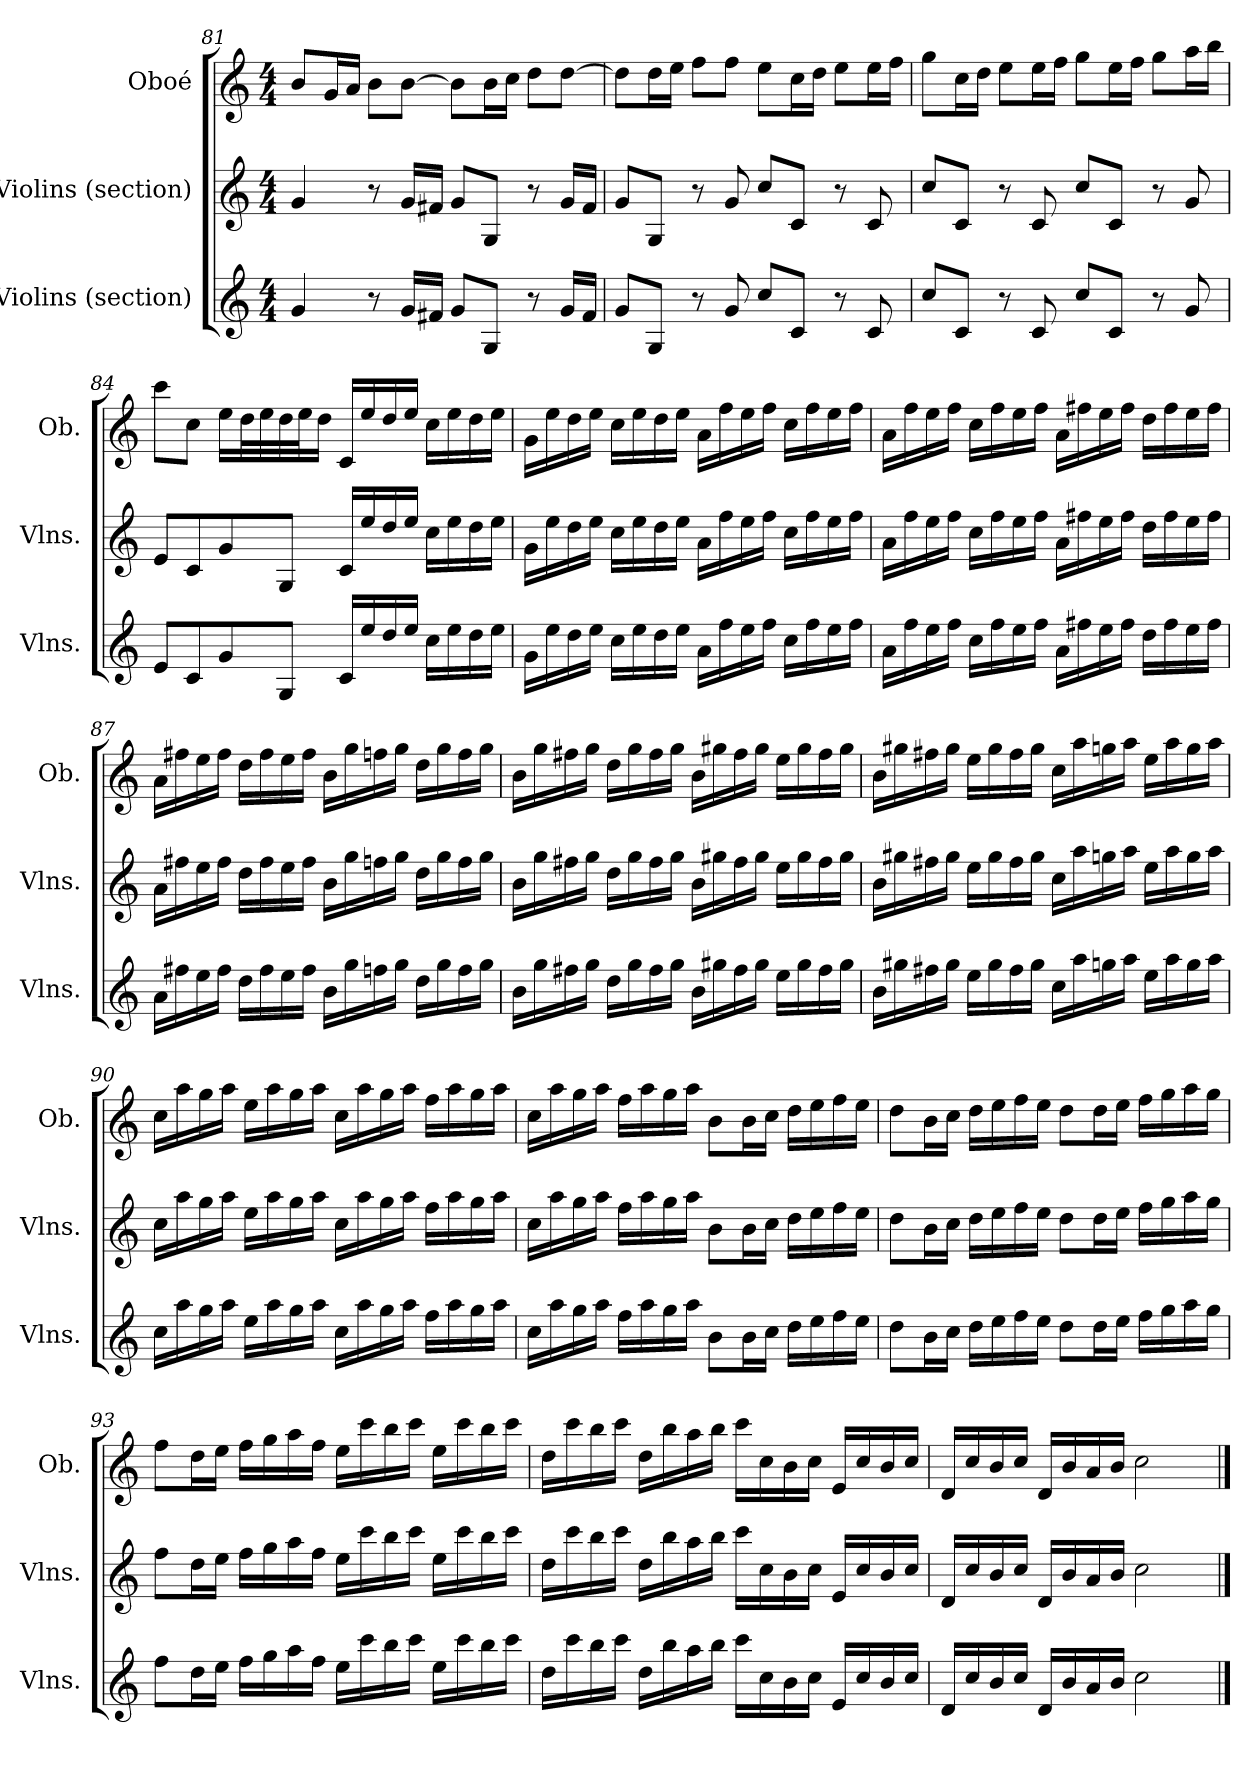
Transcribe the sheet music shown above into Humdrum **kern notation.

**kern	**kern	**kern
*part3	*part2	*part1
*staff3	*staff2	*staff1
*I"Violins (section)	*I"Violins (section)	*I"Oboé
*I'Vlns.	*I'Vlns.	*I'Ob.
*clefG2	*clefG2	*clefG2
*k[]	*k[]	*k[]
*M4/4	*M4/4	*M4/4
=81	=81	=81
4g/	4g/	8b/L
.	.	16g/L
.	.	16a/JJ
8r	8r	8b\L
16g/LL	16g/LL	[8b\J
16f#X/JJ	16f#X/JJ	.
8g/L	8g/L	8b\L]
8G/J	8G/J	16b\L
.	.	16cc\JJ
8r	8r	8dd\L
16g/LL	16g/LL	[8dd\J
16f#/JJ	16f#/JJ	.
=82	=82	=82
8g/L	8g/L	8dd\L]
8G/J	8G/J	16dd\L
.	.	16ee\JJ
8r	8r	8ff\L
8g/	8g/	8ff\J
8cc/L	8cc/L	8ee\L
8c/J	8c/J	16cc\L
.	.	16dd\JJ
8r	8r	8ee\L
8c/	8c/	16ee\L
.	.	16ff\JJ
!!LO:PB:g=z
=83	=83	=83
8cc/L	8cc/L	8gg\L
8c/J	8c/J	16cc\L
.	.	16dd\JJ
8r	8r	8ee\L
8c/	8c/	16ee\L
.	.	16ff\JJ
8cc/L	8cc/L	8gg\L
8c/J	8c/J	16ee\L
.	.	16ff\JJ
8r	8r	8gg\L
8g/	8g/	16aa\L
.	.	16bb\JJ
=84	=84	=84
8e/L	8e/L	8ccc\L
8c/	8c/	8cc\J
8g/	8g/	16ee\LL
.	.	32dd\L
.	.	32ee\
8G/J	8G/J	32dd\
.	.	32ee\J
.	.	16dd\JJ
16c/LL	16c/LL	16c/LL
16ee/	16ee/	16ee/
16dd/	16dd/	16dd/
16ee/JJ	16ee/JJ	16ee/JJ
16cc\LL	16cc\LL	16cc\LL
16ee\	16ee\	16ee\
16dd\	16dd\	16dd\
16ee\JJ	16ee\JJ	16ee\JJ
!!LO:LB:g=z
=85	=85	=85
16g\LL	16g\LL	16g\LL
16ee\	16ee\	16ee\
16dd\	16dd\	16dd\
16ee\JJ	16ee\JJ	16ee\JJ
16cc\LL	16cc\LL	16cc\LL
16ee\	16ee\	16ee\
16dd\	16dd\	16dd\
16ee\JJ	16ee\JJ	16ee\JJ
16a\LL	16a\LL	16a\LL
16ff\	16ff\	16ff\
16ee\	16ee\	16ee\
16ff\JJ	16ff\JJ	16ff\JJ
16cc\LL	16cc\LL	16cc\LL
16ff\	16ff\	16ff\
16ee\	16ee\	16ee\
16ff\JJ	16ff\JJ	16ff\JJ
=86	=86	=86
16a\LL	16a\LL	16a\LL
16ff\	16ff\	16ff\
16ee\	16ee\	16ee\
16ff\JJ	16ff\JJ	16ff\JJ
16cc\LL	16cc\LL	16cc\LL
16ff\	16ff\	16ff\
16ee\	16ee\	16ee\
16ff\JJ	16ff\JJ	16ff\JJ
16a\LL	16a\LL	16a\LL
16ff#X\	16ff#X\	16ff#X\
16ee\	16ee\	16ee\
16ff#\JJ	16ff#\JJ	16ff#\JJ
16dd\LL	16dd\LL	16dd\LL
16ff#\	16ff#\	16ff#\
16ee\	16ee\	16ee\
16ff#\JJ	16ff#\JJ	16ff#\JJ
!!LO:LB:g=z
=87	=87	=87
16a\LL	16a\LL	16a\LL
16ff#X\	16ff#X\	16ff#X\
16ee\	16ee\	16ee\
16ff#\JJ	16ff#\JJ	16ff#\JJ
16dd\LL	16dd\LL	16dd\LL
16ff#\	16ff#\	16ff#\
16ee\	16ee\	16ee\
16ff#\JJ	16ff#\JJ	16ff#\JJ
16b\LL	16b\LL	16b\LL
16gg\	16gg\	16gg\
16ffn\	16ffn\	16ffn\
16gg\JJ	16gg\JJ	16gg\JJ
16dd\LL	16dd\LL	16dd\LL
16gg\	16gg\	16gg\
16ff\	16ff\	16ff\
16gg\JJ	16gg\JJ	16gg\JJ
=88	=88	=88
16b\LL	16b\LL	16b\LL
16gg\	16gg\	16gg\
16ff#X\	16ff#X\	16ff#X\
16gg\JJ	16gg\JJ	16gg\JJ
16dd\LL	16dd\LL	16dd\LL
16gg\	16gg\	16gg\
16ff#\	16ff#\	16ff#\
16gg\JJ	16gg\JJ	16gg\JJ
16b\LL	16b\LL	16b\LL
16gg#X\	16gg#X\	16gg#X\
16ff#\	16ff#\	16ff#\
16gg#\JJ	16gg#\JJ	16gg#\JJ
16ee\LL	16ee\LL	16ee\LL
16gg#\	16gg#\	16gg#\
16ff#\	16ff#\	16ff#\
16gg#\JJ	16gg#\JJ	16gg#\JJ
!!LO:LB:g=z
=89	=89	=89
16b\LL	16b\LL	16b\LL
16gg#X\	16gg#X\	16gg#X\
16ff#X\	16ff#X\	16ff#X\
16gg#\JJ	16gg#\JJ	16gg#\JJ
16ee\LL	16ee\LL	16ee\LL
16gg#\	16gg#\	16gg#\
16ff#\	16ff#\	16ff#\
16gg#\JJ	16gg#\JJ	16gg#\JJ
16cc\LL	16cc\LL	16cc\LL
16aa\	16aa\	16aa\
16ggn\	16ggn\	16ggn\
16aa\JJ	16aa\JJ	16aa\JJ
16ee\LL	16ee\LL	16ee\LL
16aa\	16aa\	16aa\
16gg\	16gg\	16gg\
16aa\JJ	16aa\JJ	16aa\JJ
=90	=90	=90
16cc\LL	16cc\LL	16cc\LL
16aa\	16aa\	16aa\
16gg\	16gg\	16gg\
16aa\JJ	16aa\JJ	16aa\JJ
16ee\LL	16ee\LL	16ee\LL
16aa\	16aa\	16aa\
16gg\	16gg\	16gg\
16aa\JJ	16aa\JJ	16aa\JJ
16cc\LL	16cc\LL	16cc\LL
16aa\	16aa\	16aa\
16gg\	16gg\	16gg\
16aa\JJ	16aa\JJ	16aa\JJ
16ff\LL	16ff\LL	16ff\LL
16aa\	16aa\	16aa\
16gg\	16gg\	16gg\
16aa\JJ	16aa\JJ	16aa\JJ
!!LO:LB:g=z
=91	=91	=91
16cc\LL	16cc\LL	16cc\LL
16aa\	16aa\	16aa\
16gg\	16gg\	16gg\
16aa\JJ	16aa\JJ	16aa\JJ
16ff\LL	16ff\LL	16ff\LL
16aa\	16aa\	16aa\
16gg\	16gg\	16gg\
16aa\JJ	16aa\JJ	16aa\JJ
8b\L	8b\L	8b\L
16b\L	16b\L	16b\L
16cc\JJ	16cc\JJ	16cc\JJ
16dd\LL	16dd\LL	16dd\LL
16ee\	16ee\	16ee\
16ff\	16ff\	16ff\
16ee\JJ	16ee\JJ	16ee\JJ
=92	=92	=92
8dd\L	8dd\L	8dd\L
16b\L	16b\L	16b\L
16cc\JJ	16cc\JJ	16cc\JJ
16dd\LL	16dd\LL	16dd\LL
16ee\	16ee\	16ee\
16ff\	16ff\	16ff\
16ee\JJ	16ee\JJ	16ee\JJ
8dd\L	8dd\L	8dd\L
16dd\L	16dd\L	16dd\L
16ee\JJ	16ee\JJ	16ee\JJ
16ff\LL	16ff\LL	16ff\LL
16gg\	16gg\	16gg\
16aa\	16aa\	16aa\
16gg\JJ	16gg\JJ	16gg\JJ
!!LO:PB:g=z
=93	=93	=93
8ff\L	8ff\L	8ff\L
16dd\L	16dd\L	16dd\L
16ee\JJ	16ee\JJ	16ee\JJ
16ff\LL	16ff\LL	16ff\LL
16gg\	16gg\	16gg\
16aa\	16aa\	16aa\
16ff\JJ	16ff\JJ	16ff\JJ
16ee\LL	16ee\LL	16ee\LL
16ccc\	16ccc\	16ccc\
16bb\	16bb\	16bb\
16ccc\JJ	16ccc\JJ	16ccc\JJ
16ee\LL	16ee\LL	16ee\LL
16ccc\	16ccc\	16ccc\
16bb\	16bb\	16bb\
16ccc\JJ	16ccc\JJ	16ccc\JJ
=94	=94	=94
16dd\LL	16dd\LL	16dd\LL
16ccc\	16ccc\	16ccc\
16bb\	16bb\	16bb\
16ccc\JJ	16ccc\JJ	16ccc\JJ
16dd\LL	16dd\LL	16dd\LL
16bb\	16bb\	16bb\
16aa\	16aa\	16aa\
16bb\JJ	16bb\JJ	16bb\JJ
16ccc\LL	16ccc\LL	16ccc\LL
16cc\	16cc\	16cc\
16b\	16b\	16b\
16cc\JJ	16cc\JJ	16cc\JJ
16e/LL	16e/LL	16e/LL
16cc/	16cc/	16cc/
16b/	16b/	16b/
16cc/JJ	16cc/JJ	16cc/JJ
=95	=95	=95
16d/LL	16d/LL	16d/LL
16cc/	16cc/	16cc/
16b/	16b/	16b/
16cc/JJ	16cc/JJ	16cc/JJ
16d/LL	16d/LL	16d/LL
16b/	16b/	16b/
16a/	16a/	16a/
16b/JJ	16b/JJ	16b/JJ
2cc\	2cc\	2cc\
==	==	==
*-	*-	*-
